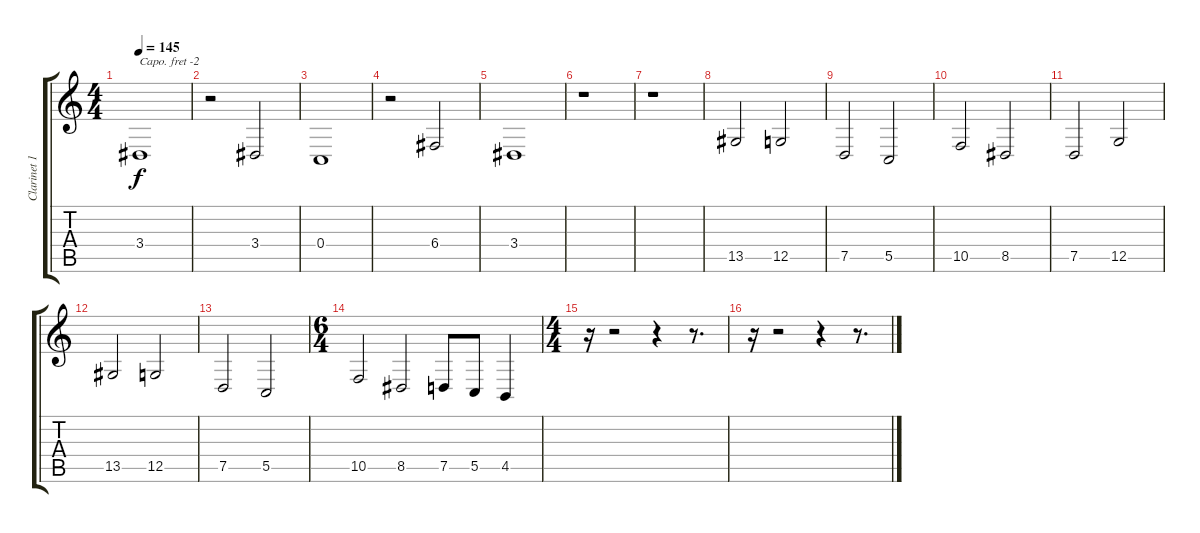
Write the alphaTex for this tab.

\track ("Clarinet 1" "Clarinet 1") {instrument clarinet}
\staff {score tabs}
\capo -2
\tuning (E4 B3 G3 D3 A2 D2) {hide}
\ts (4 4)
\tempo 145
\clef g2
\ks c
3.4.1{dy f} |
r.2 3.4.2 |
0.4.1 |
r.2 6.4.2 |
3.4.1 |
r.1 |
r.1 |
13.5.2 12.5.2 |
7.5.2 5.5.2 |
10.5.2 8.5.2 |
7.5.2 12.5.2 |
13.5.2 12.5.2 |
7.5.2 5.5.2 |
\ts (6 4)
10.5.2 8.5.2 7.5.8 5.5.8 4.5.4 |
\ts (4 4)
r.16 r.2 r.4 r.8{d} |
r.16 r.2 r.4 r.8{d}
